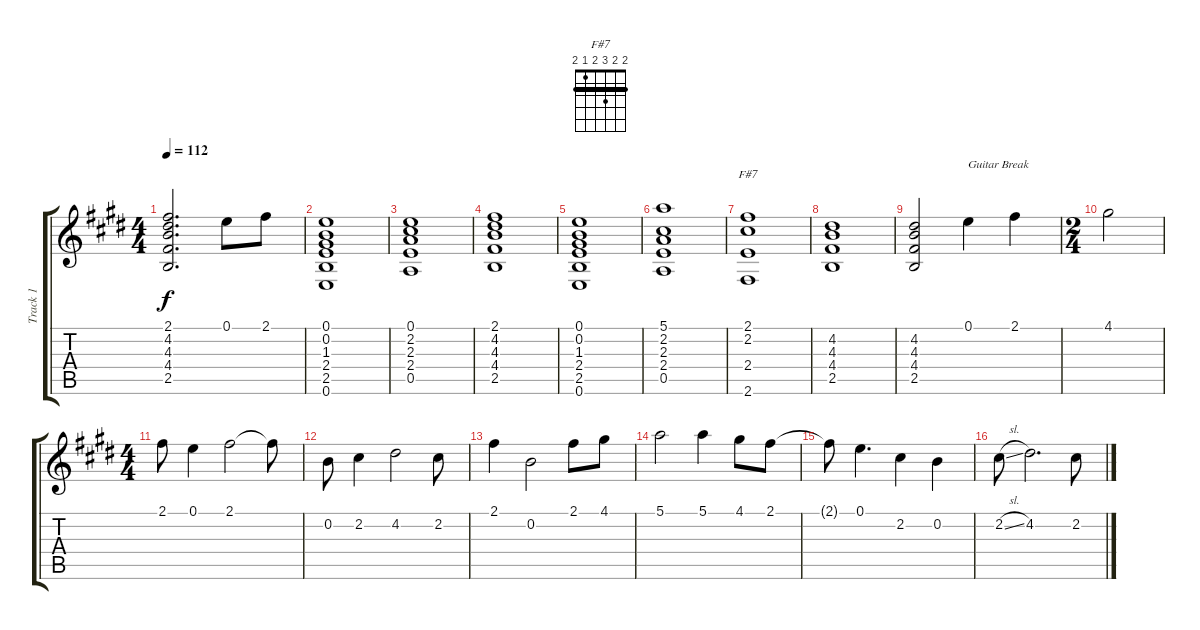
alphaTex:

\track ("Track 1" "Track 1") {instrument acousticguitarsteel}
\staff {score tabs}
\tuning (E4 B3 G3 D3 A2 E2) {hide}
\chord ("F#7" 2 2 3 2 1 2) {barre 2}
\ts (4 4)
\tempo 112
\clef g2
\ks e
(2.1 4.2 4.3 4.4 2.5).2{d dy f} 0.1.8 2.1.8 |
(0.1 0.2 1.3 2.4 2.5 0.6).1 |
(0.1 2.2 2.3 2.4 0.5).1 |
(2.1 4.2 4.3 4.4 2.5).1 |
(0.1 0.2 1.3 2.4 2.5 0.6).1 |
(5.1 2.2 2.3 2.4 0.5).1 |
(2.1 2.2 2.4 2.6).1{ch "F#7"} |
(4.2 4.3 4.4 2.5).1 |
(4.2 4.3 4.4 2.5).2 0.1.4{txt "Guitar Break"} 2.1.4 |
\ts (2 4)
4.1.2 |
\ts (4 4)
2.1.8 0.1.4 2.1.2 2.1{t}.8 |
0.2.8 2.2.4 4.2.2 2.2.8 |
2.1.4 0.2.2 2.1.8 4.1.8 |
5.1.2 5.1.4 4.1.8 2.1.8 |
2.1{t}.8 0.1.4{d} 2.2.4 0.2.4 |
2.2{sl}.8 4.2.2{d} 2.2.8
